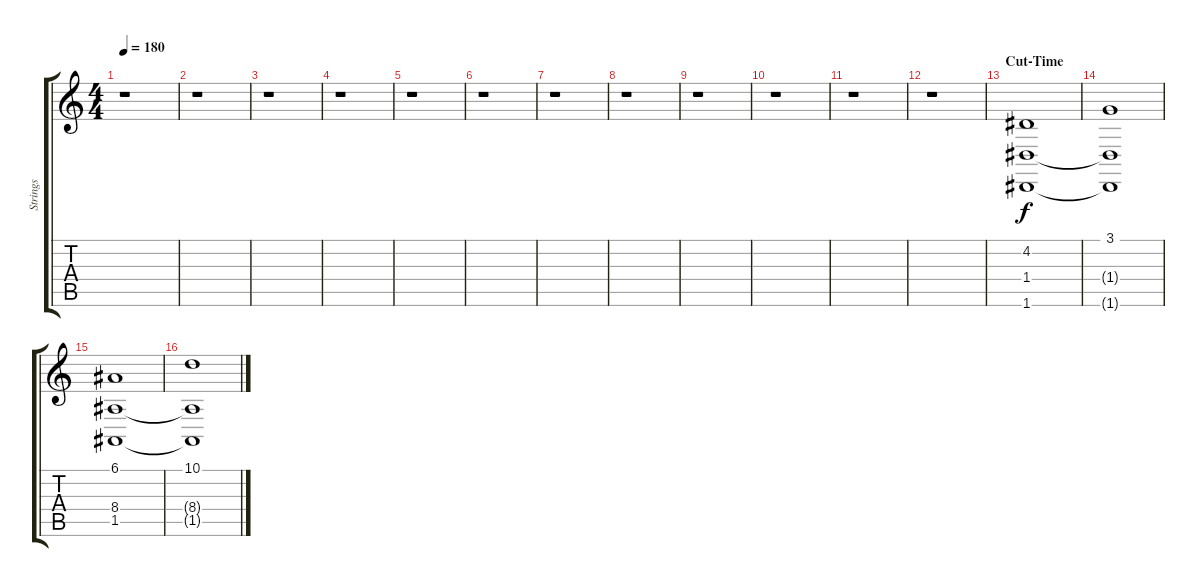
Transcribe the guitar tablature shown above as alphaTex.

\track ("Strings" "Strings") {instrument pad1newage}
\staff {score tabs}
\tuning (E4 B3 G3 D3 A2 D2) {hide}
\ts (4 4)
\tempo 180
\clef g2
\ks c
r.1{dy f} |
r.1 |
r.1 |
r.1 |
r.1 |
r.1 |
r.1 |
r.1 |
r.1 |
r.1 |
r.1 |
r.1 |
\section ("" "Cut-Time")
(4.2 1.4 1.6).1 |
(3.1 1.4{t} 1.6{t}).1 |
(6.1 8.4 1.5).1 |
(10.1 8.4{t} 1.5{t}).1
